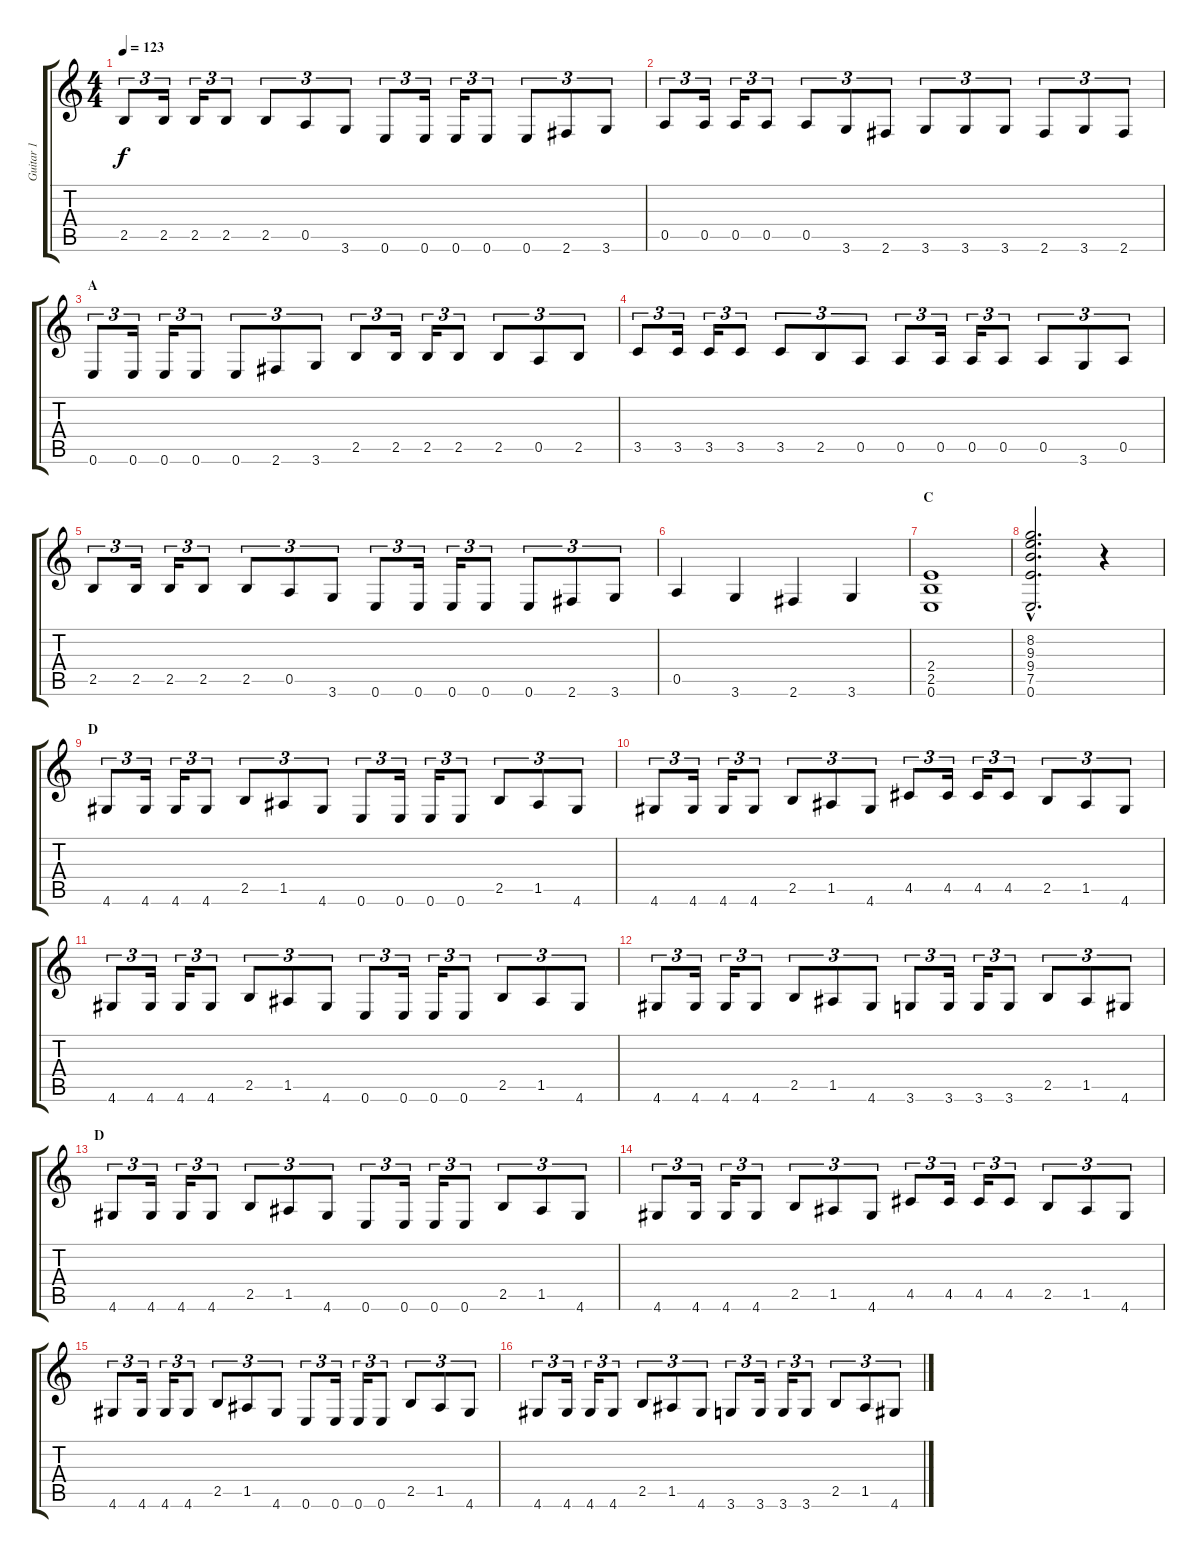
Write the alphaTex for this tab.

\track ("Guitar 1" "Guitar 1") {instrument distortionguitar}
\staff {score tabs}
\tuning (E4 B3 G3 D3 A2 E2) {hide}
\ts (4 4)
\tempo 123
\clef g2
\ks c
2.5.8{tu (3 2) dy f} 2.5.16{tu (3 2)} 2.5.16{tu (3 2)} 2.5.8{tu (3 2)} 2.5.8{tu (3 2)} 0.5.8{tu (3 2)} 3.6.8{tu (3 2)} 0.6.8{tu (3 2)} 0.6.16{tu (3 2)} 0.6.16{tu (3 2)} 0.6.8{tu (3 2)} 0.6.8{tu (3 2)} 2.6.8{tu (3 2)} 3.6.8{tu (3 2)} |
0.5.8{tu (3 2)} 0.5.16{tu (3 2)} 0.5.16{tu (3 2)} 0.5.8{tu (3 2)} 0.5.8{tu (3 2)} 3.6.8{tu (3 2)} 2.6.8{tu (3 2)} 3.6.8{tu (3 2)} 3.6.8{tu (3 2)} 3.6.8{tu (3 2)} 2.6.8{tu (3 2)} 3.6.8{tu (3 2)} 2.6.8{tu (3 2)} |
\section ("" "A")
0.6.8{tu (3 2)} 0.6.16{tu (3 2)} 0.6.16{tu (3 2)} 0.6.8{tu (3 2)} 0.6.8{tu (3 2)} 2.6.8{tu (3 2)} 3.6.8{tu (3 2)} 2.5.8{tu (3 2)} 2.5.16{tu (3 2)} 2.5.16{tu (3 2)} 2.5.8{tu (3 2)} 2.5.8{tu (3 2)} 0.5.8{tu (3 2)} 2.5.8{tu (3 2)} |
3.5.8{tu (3 2)} 3.5.16{tu (3 2)} 3.5.16{tu (3 2)} 3.5.8{tu (3 2)} 3.5.8{tu (3 2)} 2.5.8{tu (3 2)} 0.5.8{tu (3 2)} 0.5.8{tu (3 2)} 0.5.16{tu (3 2)} 0.5.16{tu (3 2)} 0.5.8{tu (3 2)} 0.5.8{tu (3 2)} 3.6.8{tu (3 2)} 0.5.8{tu (3 2)} |
2.5.8{tu (3 2)} 2.5.16{tu (3 2)} 2.5.16{tu (3 2)} 2.5.8{tu (3 2)} 2.5.8{tu (3 2)} 0.5.8{tu (3 2)} 3.6.8{tu (3 2)} 0.6.8{tu (3 2)} 0.6.16{tu (3 2)} 0.6.16{tu (3 2)} 0.6.8{tu (3 2)} 0.6.8{tu (3 2)} 2.6.8{tu (3 2)} 3.6.8{tu (3 2)} |
0.5.4 3.6.4 2.6.4 3.6.4 |
\section ("" "C")
(2.4 2.5 0.6).1 |
(8.2{hac} 9.3{hac} 9.4{hac} 7.5{hac} 0.6{hac}).2{d} r.4 |
\section ("" "D")
4.6.8{tu (3 2)} 4.6.16{tu (3 2)} 4.6.16{tu (3 2)} 4.6.8{tu (3 2)} 2.5.8{tu (3 2)} 1.5.8{tu (3 2)} 4.6.8{tu (3 2)} 0.6.8{tu (3 2)} 0.6.16{tu (3 2)} 0.6.16{tu (3 2)} 0.6.8{tu (3 2)} 2.5.8{tu (3 2)} 1.5.8{tu (3 2)} 4.6.8{tu (3 2)} |
4.6.8{tu (3 2)} 4.6.16{tu (3 2)} 4.6.16{tu (3 2)} 4.6.8{tu (3 2)} 2.5.8{tu (3 2)} 1.5.8{tu (3 2)} 4.6.8{tu (3 2)} 4.5.8{tu (3 2)} 4.5.16{tu (3 2)} 4.5.16{tu (3 2)} 4.5.8{tu (3 2)} 2.5.8{tu (3 2)} 1.5.8{tu (3 2)} 4.6.8{tu (3 2)} |
4.6.8{tu (3 2)} 4.6.16{tu (3 2)} 4.6.16{tu (3 2)} 4.6.8{tu (3 2)} 2.5.8{tu (3 2)} 1.5.8{tu (3 2)} 4.6.8{tu (3 2)} 0.6.8{tu (3 2)} 0.6.16{tu (3 2)} 0.6.16{tu (3 2)} 0.6.8{tu (3 2)} 2.5.8{tu (3 2)} 1.5.8{tu (3 2)} 4.6.8{tu (3 2)} |
4.6.8{tu (3 2)} 4.6.16{tu (3 2)} 4.6.16{tu (3 2)} 4.6.8{tu (3 2)} 2.5.8{tu (3 2)} 1.5.8{tu (3 2)} 4.6.8{tu (3 2)} 3.6.8{tu (3 2)} 3.6.16{tu (3 2)} 3.6.16{tu (3 2)} 3.6.8{tu (3 2)} 2.5.8{tu (3 2)} 1.5.8{tu (3 2)} 4.6.8{tu (3 2)} |
\section ("" "D")
4.6.8{tu (3 2)} 4.6.16{tu (3 2)} 4.6.16{tu (3 2)} 4.6.8{tu (3 2)} 2.5.8{tu (3 2)} 1.5.8{tu (3 2)} 4.6.8{tu (3 2)} 0.6.8{tu (3 2)} 0.6.16{tu (3 2)} 0.6.16{tu (3 2)} 0.6.8{tu (3 2)} 2.5.8{tu (3 2)} 1.5.8{tu (3 2)} 4.6.8{tu (3 2)} |
4.6.8{tu (3 2)} 4.6.16{tu (3 2)} 4.6.16{tu (3 2)} 4.6.8{tu (3 2)} 2.5.8{tu (3 2)} 1.5.8{tu (3 2)} 4.6.8{tu (3 2)} 4.5.8{tu (3 2)} 4.5.16{tu (3 2)} 4.5.16{tu (3 2)} 4.5.8{tu (3 2)} 2.5.8{tu (3 2)} 1.5.8{tu (3 2)} 4.6.8{tu (3 2)} |
4.6.8{tu (3 2)} 4.6.16{tu (3 2)} 4.6.16{tu (3 2)} 4.6.8{tu (3 2)} 2.5.8{tu (3 2)} 1.5.8{tu (3 2)} 4.6.8{tu (3 2)} 0.6.8{tu (3 2)} 0.6.16{tu (3 2)} 0.6.16{tu (3 2)} 0.6.8{tu (3 2)} 2.5.8{tu (3 2)} 1.5.8{tu (3 2)} 4.6.8{tu (3 2)} |
4.6.8{tu (3 2)} 4.6.16{tu (3 2)} 4.6.16{tu (3 2)} 4.6.8{tu (3 2)} 2.5.8{tu (3 2)} 1.5.8{tu (3 2)} 4.6.8{tu (3 2)} 3.6.8{tu (3 2)} 3.6.16{tu (3 2)} 3.6.16{tu (3 2)} 3.6.8{tu (3 2)} 2.5.8{tu (3 2)} 1.5.8{tu (3 2)} 4.6.8{tu (3 2)}
